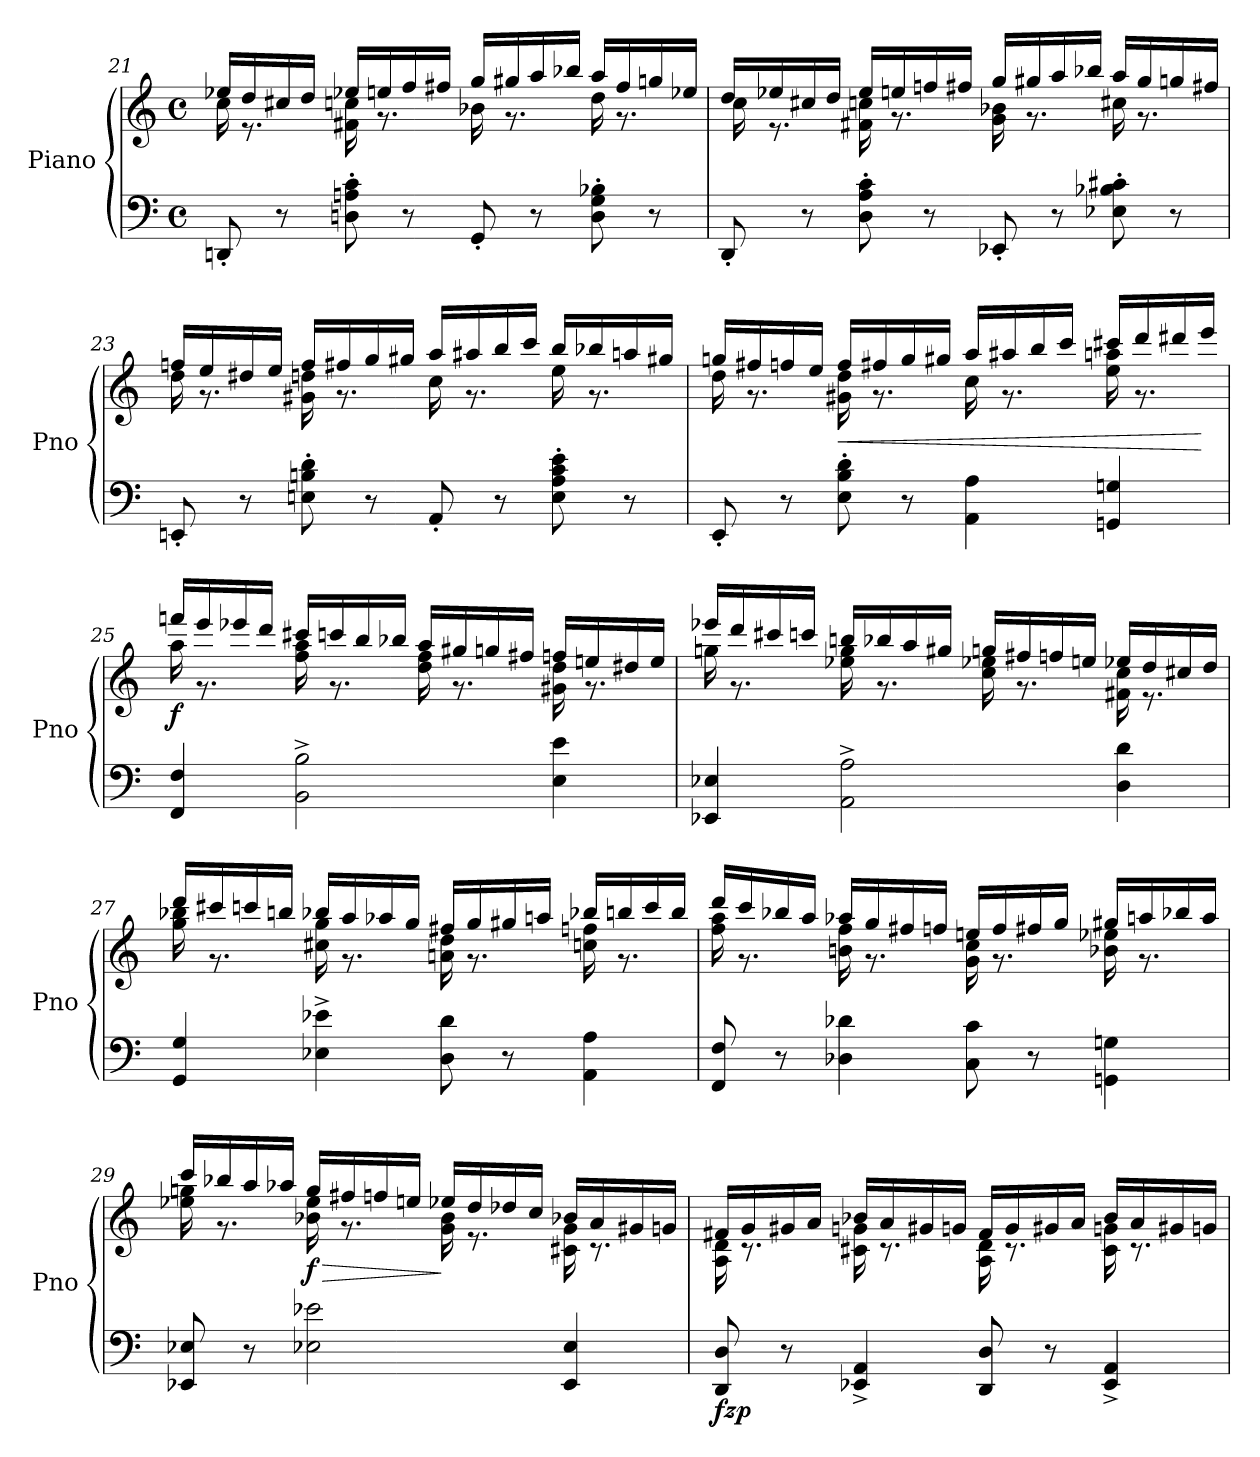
**kern	**kern	**dynam
*part1	*part1	*part1
*staff2	*staff1	*staff1/2
*I"Piano	*	*
*I'Pno	*	*
!!LO:PB:g=z
*clefF4	*clefG2	*
*k[]	*k[]	*
*M4/4	*M4/4	*
*met(c)	*met(c)	*
=21	=21	=21
*	*^	*
8DDn'/	16ee-X/LL	16cc\	.
.	16dd/	8.r	.
8r	16cc#X/	.	.
.	16dd/JJ	.	.
8Dn\' 8An\' 8c\'	16ee-X/LL	16f#X\ 16ccn\	.
.	16een/	8.r	.
8r	16ff/	.	.
.	16ff#X/JJ	.	.
!	!	!	!LO:DY:b
8GG'/	16gg/LL	16b-X\	other-dynamics
.	16gg#X/	8.r	.
8r	16aa/	.	.
.	16bb-X/JJ	.	.
8D\' 8G\' 8B-X\'	16aa/LL	16dd\	.
.	16ff#/	8.r	.
8r	16ggn/	.	.
.	16ee-X/JJ	.	.
=22	=22	=22	=22
8DD'/	16dd/LL	16cc\	.
.	16ee-X/	8.r	.
8r	16cc#X/	.	.
.	16dd/JJ	.	.
8D\' 8A\' 8c\'	16ee-/LL	16f#X\ 16ccn\	.
.	16een/	8.r	.
8r	16ffn/	.	.
.	16ff#X/JJ	.	.
8EE-X'/	16gg/LL	16g\ 16b-X\	.
.	16gg#X/	8.r	.
8r	16aa/	.	.
.	16bb-X/JJ	.	.
8E-X\' 8B-X\' 8c#X\'	16aa/LL	16cc#X\	.
.	16gg#/	8.r	.
8r	16ggn/	.	.
.	16ff#X/JJ	.	.
!!LO:LB:g=z	!!
=23	=23	=23	=23
8EEn'/	16ffn/LL	16dd\	.
.	16ee/	8.r	.
8r	16dd#X/	.	.
.	16ee/JJ	.	.
8En\' 8Bn\' 8d\'	16ff/LL	16g#X\ 16ddn\	.
.	16ff#X/	8.r	.
8r	16gg/	.	.
.	16gg#X/JJ	.	.
8AA'/	16aa/LL	16cc\	.
.	16aa#X/	8.r	.
8r	16bb/	.	.
.	16ccc/JJ	.	.
8E\' 8A\' 8c\' 8e\'	16bb/LL	16ee\	.
.	16bb-X/	8.r	.
8r	16aan/	.	.
.	16gg#X/JJ	.	.
=24	=24	=24	=24
8EE'/	16ggn/LL	16dd\	.
.	16ff#X/	8.r	.
8r	16ffn/	.	.
.	16ee/JJ	.	.
!	!	!	!LO:HP:b
8E\' 8B\' 8d\'	16ff/LL	16g#X\ 16dd\	<
.	16ff#X/	8.r	.
8r	16gg/	.	.
.	16gg#X/JJ	.	.
4AA\ 4A\	16aa/LL	16cc\	.
.	16aa#X/	8.r	.
.	16bb/	.	.
.	16ccc/JJ	.	.
4GGn/ 4Gn/	16ccc#X/LL	16ee\ 16aan\	.
.	16ddd/	8.r	.
.	16ddd#X/	.	.
.	16eee/JJ	.	[
!!LO:LB:g=z	!!
=25	=25	=25	=25
!	!	!	!LO:DY:b
4FF/ 4F/	16fffn/LL	16aa\	f
.	16eee/	8.r	.
.	16eee-X/	.	.
.	16ddd/JJ	.	.
2BB\^ 2B\^	16ccc#X/LL	16ff\ 16aa\	.
.	16cccn/	8.r	.
.	16bb/	.	.
.	16bb-X/JJ	.	.
.	16aa/LL	16dd\ 16ff\	.
.	16gg#X/	8.r	.
.	16ggn/	.	.
.	16ff#X/JJ	.	.
4E\ 4e\	16ffn/LL	16g#X\ 16dd\	.
.	16een/	8.r	.
.	16dd#X/	.	.
.	16ee/JJ	.	.
=26	=26	=26	=26
4EE-X/ 4E-X/	16eee-X/LL	16ggn\	.
.	16ddd/	8.r	.
.	16ccc#X/	.	.
.	16cccn/JJ	.	.
2AA\^ 2A\^	16bbn/LL	16ee-X\ 16gg\	.
.	16bb-X/	8.r	.
.	16aa/	.	.
.	16gg#X/JJ	.	.
.	16ggn/LL	16cc\ 16ee-X\	.
.	16ff#X/	8.r	.
.	16ffn/	.	.
.	16een/JJ	.	.
4D\ 4d\	16ee-X/LL	16f#X\ 16cc\	.
.	16dd/	8.r	.
.	16cc#X/	.	.
.	16dd/JJ	.	.
!!LO:LB:g=z	!!
=27	=27	=27	=27
4GG/ 4G/	16ddd/LL	16gg\ 16bb-X\	.
.	16ccc#X/	8.r	.
.	16cccn/	.	.
.	16bbn/JJ	.	.
4E-X\^ 4e-X\^	16bb-X/LL	16cc#X\ 16gg\	.
.	16aa/	8.r	.
.	16aa-X/	.	.
.	16gg/JJ	.	.
!	!	!	!LO:DY:b
8D\ 8d\	16ff#X/LL	16an\ 16dd\	other-dynamics
.	16gg/	8.r	.
8r	16gg#X/	.	.
.	16aan/JJ	.	.
4AA\ 4A\	16bb-X/LL	16ccn\ 16ffn\	.
.	16bbn/	8.r	.
.	16ccc/	.	.
.	16bb/JJ	.	.
=28	=28	=28	=28
8FF/ 8F/	16ddd/LL	16ff\ 16aa\	.
.	16ccc/	8.r	.
8r	16bb-X/	.	.
.	16aa/JJ	.	.
4D-X\ 4d-X\	16aa-X/LL	16bn\ 16ff\	.
.	16gg/	8.r	.
.	16ff#X/	.	.
.	16ffn/JJ	.	.
8C\ 8c\	16een/LL	16g\ 16cc\	.
.	16ff/	8.r	.
8r	16ff#X/	.	.
.	16gg/JJ	.	.
4GGn\ 4Gn\	16gg#X/LL	16b-X\ 16ee-X\	.
.	16aan/	8.r	.
.	16bb-X/	.	.
.	16aa/JJ	.	.
!!LO:LB:g=z	!!
=29	=29	=29	=29
8EE-X/ 8E-X/	16ccc/LL	16ee-X\ 16ggn\	.
.	16bb-X/	8.r	.
8r	16aa/	.	.
.	16aa-X/JJ	.	.
!	!	!	!LO:HP:b
!	!	!	!LO:DY:n=1:b
2E-X\ 2e-X\	16gg/LL	16b-X\ 16ee-\	> f
.	16ff#X/	8.r	.
.	16ffn/	.	.
.	16een/JJ	.	.
.	16ee-X/LL	16g\ 16b-\	]
.	16dd/	8.r	.
.	16dd-X/	.	.
.	16cc/JJ	.	.
4EE-/ 4E-/	16b-X/LL	16c#X\ 16g\	.
.	16a/	8.r	.
.	16g#X/	.	.
.	16gn/JJ	.	.
=30	=30	=30	=30
!	!	!	!LO:DY:b=2
!	!	!	!LO:DY:n=1:b
8DD/ 8D/	16f#X/LL	16A\ 16d\	fz p
.	16g/	8.r	.
8r	16g#X/	.	.
.	16a/JJ	.	.
4EE-X/^ 4AA/^	16b-X/LL	16c#X\ 16gn\	.
.	16a/	8.r	.
.	16g#X/	.	.
.	16gn/JJ	.	.
8DD/ 8D/	16f#/LL	16A\ 16d\	.
.	16g/	8.r	.
8r	16g#X/	.	.
.	16a/JJ	.	.
4EE-/^ 4AA/^	16b-/LL	16c#\ 16gn\	.
.	16a/	8.r	.
.	16g#X/	.	.
.	16gn/JJ	.	.
*	*v	*v	*
=	=	=
*-	*-	*-
